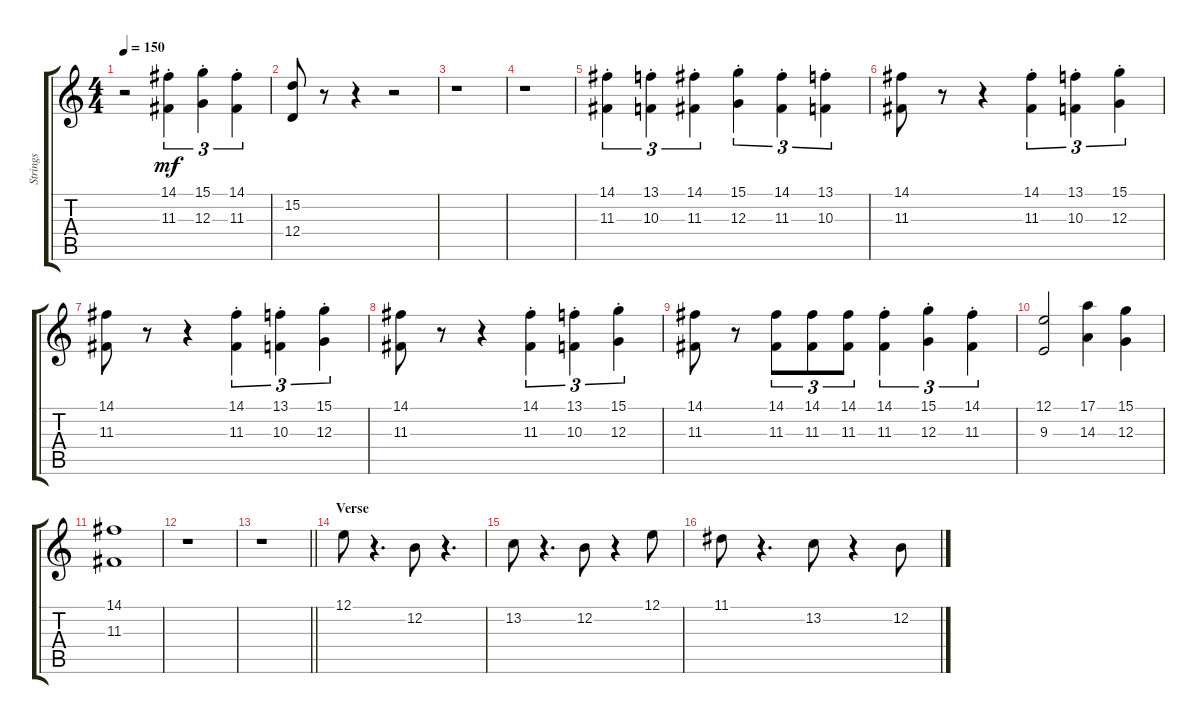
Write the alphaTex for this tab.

\track ("Strings" "Strings") {instrument stringensemble1}
\staff {score tabs}
\tuning (E4 B3 G3 D3 A2 E2) {hide}
\ts (4 4)
\tempo 150
\clef g2
\ks c
r.2{dy mf} (14.1{st} 11.3{st}).4{tu (3 2)} (15.1{st} 12.3{st}).4{tu (3 2)} (14.1{st} 11.3{st}).4{tu (3 2)} |
(15.2 12.4).8 r.8 r.4 r.2 |
r.1 |
r.1 |
(14.1{st} 11.3{st}).4{tu (3 2)} (13.1{st} 10.3{st}).4{tu (3 2)} (14.1{st} 11.3{st}).4{tu (3 2)} (15.1{st} 12.3{st}).4{tu (3 2)} (14.1{st} 11.3{st}).4{tu (3 2)} (13.1{st} 10.3{st}).4{tu (3 2)} |
(14.1 11.3).8 r.8 r.4 (14.1{st} 11.3{st}).4{tu (3 2)} (13.1{st} 10.3{st}).4{tu (3 2)} (15.1{st} 12.3{st}).4{tu (3 2)} |
(14.1 11.3).8 r.8 r.4 (14.1{st} 11.3{st}).4{tu (3 2)} (13.1{st} 10.3{st}).4{tu (3 2)} (15.1{st} 12.3{st}).4{tu (3 2)} |
(14.1 11.3).8 r.8 r.4 (14.1{st} 11.3{st}).4{tu (3 2)} (13.1{st} 10.3{st}).4{tu (3 2)} (15.1{st} 12.3{st}).4{tu (3 2)} |
(14.1 11.3).8 r.8 (14.1 11.3).8{tu (3 2)} (14.1 11.3).8{tu (3 2)} (14.1 11.3).8{tu (3 2)} (14.1{st} 11.3{st}).4{tu (3 2)} (15.1{st} 12.3{st}).4{tu (3 2)} (14.1{st} 11.3{st}).4{tu (3 2)} |
(12.1 9.3).2 (17.1 14.3).4 (15.1 12.3).4 |
(14.1 11.3).1 |
r.1 |
\barLineRight lightlight
r.1 |
\section ("" "Verse")
12.1.8 r.4{d} 12.2.8 r.4{d} |
13.2.8 r.4{d} 12.2.8 r.4 12.1.8 |
11.1.8 r.4{d} 13.2.8 r.4 12.2.8
